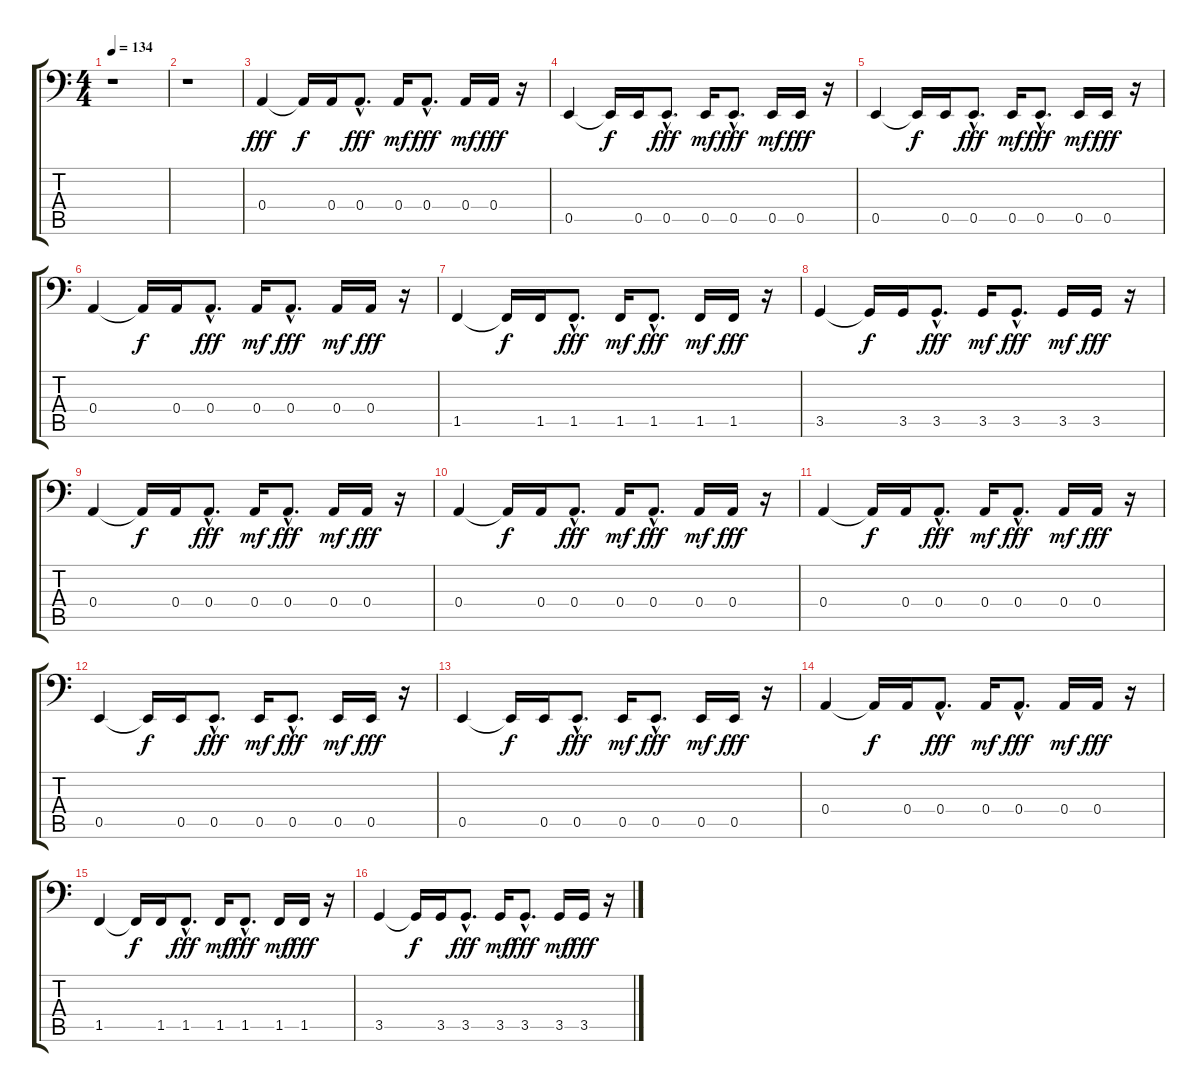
\track "" {instrument electricbassfinger}
\staff {score tabs}
\tuning (C3 G2 D2 A1 E1 B0) {hide}
\ts (4 4)
\tempo 134
\clef f4
\ks c
r.1{dy fff instrument electricbassfinger} |
r.1 |
0.4.4 0.4{t}.16{dy f} 0.4.16 0.4{hac}.8{d dy fff} 0.4.16{dy mf} 0.4{hac}.8{d dy fff} 0.4.16{dy mf} 0.4.16{dy fff} r.16 |
0.5.4 0.5{t}.16{dy f} 0.5.16 0.5{hac}.8{d dy fff} 0.5.16{dy mf} 0.5{hac}.8{d dy fff} 0.5.16{dy mf} 0.5.16{dy fff} r.16 |
0.5.4 0.5{t}.16{dy f} 0.5.16 0.5{hac}.8{d dy fff} 0.5.16{dy mf} 0.5{hac}.8{d dy fff} 0.5.16{dy mf} 0.5.16{dy fff} r.16 |
0.4.4 0.4{t}.16{dy f} 0.4.16 0.4{hac}.8{d dy fff} 0.4.16{dy mf} 0.4{hac}.8{d dy fff} 0.4.16{dy mf} 0.4.16{dy fff} r.16 |
1.5.4 1.5{t}.16{dy f} 1.5.16 1.5{hac}.8{d dy fff} 1.5.16{dy mf} 1.5{hac}.8{d dy fff} 1.5.16{dy mf} 1.5.16{dy fff} r.16 |
3.5.4 3.5{t}.16{dy f} 3.5.16 3.5{hac}.8{d dy fff} 3.5.16{dy mf} 3.5{hac}.8{d dy fff} 3.5.16{dy mf} 3.5.16{dy fff} r.16 |
0.4.4 0.4{t}.16{dy f} 0.4.16 0.4{hac}.8{d dy fff} 0.4.16{dy mf} 0.4{hac}.8{d dy fff} 0.4.16{dy mf} 0.4.16{dy fff} r.16 |
0.4.4 0.4{t}.16{dy f} 0.4.16 0.4{hac}.8{d dy fff} 0.4.16{dy mf} 0.4{hac}.8{d dy fff} 0.4.16{dy mf} 0.4.16{dy fff} r.16 |
0.4.4{volume 12 instrument electricbassfinger} 0.4{t}.16{dy f} 0.4.16 0.4{hac}.8{d dy fff} 0.4.16{dy mf} 0.4{hac}.8{d dy fff} 0.4.16{dy mf} 0.4.16{dy fff} r.16 |
0.5.4 0.5{t}.16{dy f} 0.5.16 0.5{hac}.8{d dy fff} 0.5.16{dy mf} 0.5{hac}.8{d dy fff} 0.5.16{dy mf} 0.5.16{dy fff} r.16 |
0.5.4 0.5{t}.16{dy f} 0.5.16 0.5{hac}.8{d dy fff} 0.5.16{dy mf} 0.5{hac}.8{d dy fff} 0.5.16{dy mf} 0.5.16{dy fff} r.16 |
0.4.4 0.4{t}.16{dy f} 0.4.16 0.4{hac}.8{d dy fff} 0.4.16{dy mf} 0.4{hac}.8{d dy fff} 0.4.16{dy mf} 0.4.16{dy fff} r.16 |
1.5.4 1.5{t}.16{dy f} 1.5.16 1.5{hac}.8{d dy fff} 1.5.16{dy mf} 1.5{hac}.8{d dy fff} 1.5.16{dy mf} 1.5.16{dy fff} r.16 |
3.5.4 3.5{t}.16{dy f} 3.5.16 3.5{hac}.8{d dy fff} 3.5.16{dy mf} 3.5{hac}.8{d dy fff} 3.5.16{dy mf} 3.5.16{dy fff} r.16
